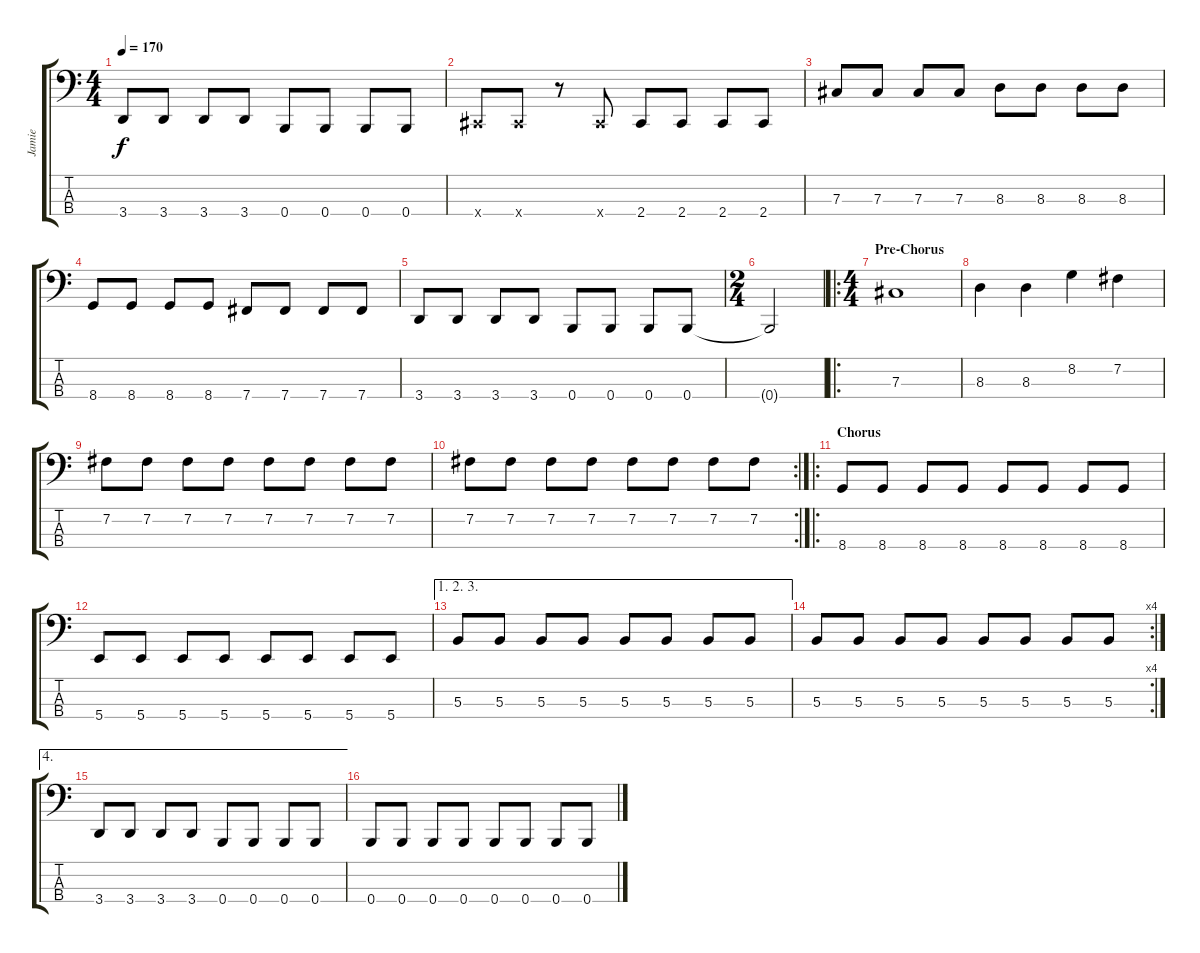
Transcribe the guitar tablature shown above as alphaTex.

\track ("Jamie" "Jamie") {instrument synthbass1}
\staff {score tabs}
\tuning (E2 B1 Gb1 B0) {hide}
\ts (4 4)
\tempo 170
\clef f4
\ks c
3.4.8{dy f} 3.4.8 3.4.8 3.4.8 0.4.8 0.4.8 0.4.8 0.4.8 |
2.4{x}.8 2.4{x}.8 r.8 2.4{x}.8 2.4.8 2.4.8 2.4.8 2.4.8 |
7.3.8 7.3.8 7.3.8 7.3.8 8.3.8 8.3.8 8.3.8 8.3.8 |
8.4.8 8.4.8 8.4.8 8.4.8 7.4.8 7.4.8 7.4.8 7.4.8 |
3.4.8 3.4.8 3.4.8 3.4.8 0.4.8 0.4.8 0.4.8 0.4.8 |
\ts (2 4)
0.4{t}.2 |
\ro
\ts (4 4)
\section ("" "Pre-Chorus")
7.3.1 |
8.3.4 8.3.4 8.2.4 7.2.4 |
7.2.8 7.2.8 7.2.8 7.2.8 7.2.8 7.2.8 7.2.8 7.2.8 |
\rc 2
7.2.8 7.2.8 7.2.8 7.2.8 7.2.8 7.2.8 7.2.8 7.2.8 |
\ro
\section ("" "Chorus")
8.4.8 8.4.8 8.4.8 8.4.8 8.4.8 8.4.8 8.4.8 8.4.8 |
5.4.8 5.4.8 5.4.8 5.4.8 5.4.8 5.4.8 5.4.8 5.4.8 |
\ae (1 2 3)
5.3.8 5.3.8 5.3.8 5.3.8 5.3.8 5.3.8 5.3.8 5.3.8 |
\rc 4
5.3.8 5.3.8 5.3.8 5.3.8 5.3.8 5.3.8 5.3.8 5.3.8 |
\ae 4
3.4.8 3.4.8 3.4.8 3.4.8 0.4.8 0.4.8 0.4.8 0.4.8 |
0.4.8 0.4.8 0.4.8 0.4.8 0.4.8 0.4.8 0.4.8 0.4.8
